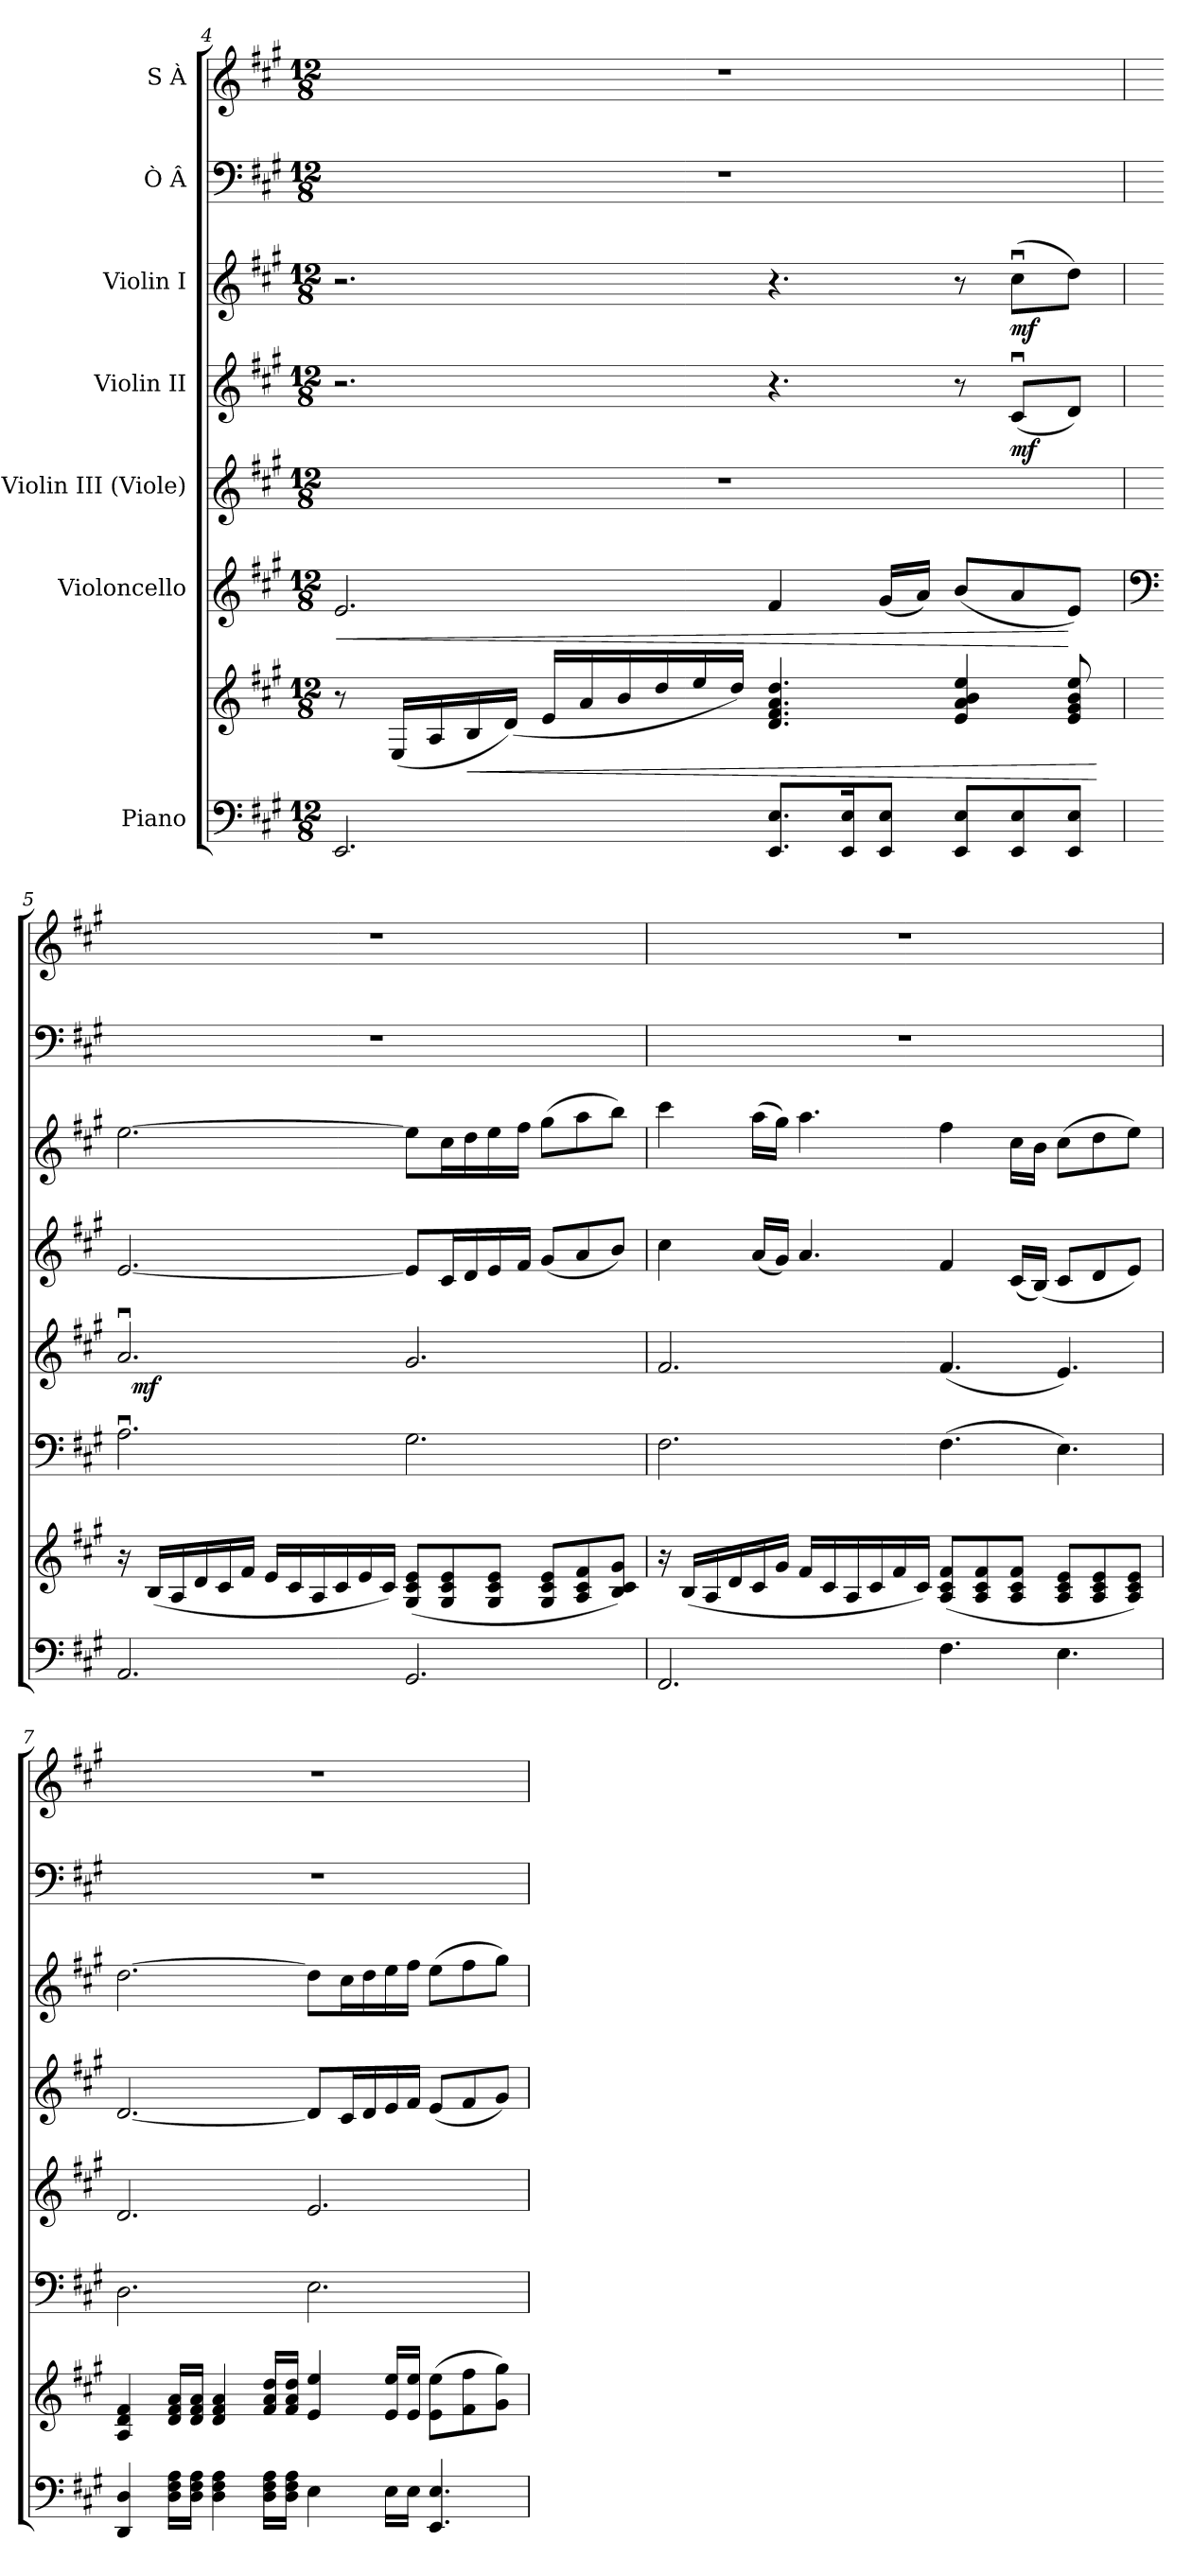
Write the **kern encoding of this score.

**kern	**kern	**dynam	**kern	**dynam	**kern	**dynam	**kern	**dynam	**kern	**dynam	**kern	**kern
*part7	*part7	*part7	*part6	*part6	*part5	*part5	*part4	*part4	*part3	*part3	*part2	*part1
*staff8	*staff7	*staff7/8	*staff6	*staff6	*staff5	*staff5	*staff4	*staff4	*staff3	*staff3	*staff2	*staff1
*I"Piano	*	*	*I"Violoncello	*	*I"Violin III (Viole)	*	*I"Violin II	*	*I"Violin I	*	*I"Ò Â	*I"S À
*clefF4	*clefG2	*	*clefG2	*	*clefG2	*	*clefG2	*	*clefG2	*	*clefF4	*clefG2
*k[f#c#g#]	*k[f#c#g#]	*	*k[f#c#g#]	*	*k[f#c#g#]	*	*k[f#c#g#]	*	*k[f#c#g#]	*	*k[f#c#g#]	*k[f#c#g#]
*A:	*A:	*	*A:	*	*A:	*	*A:	*	*A:	*	*A:	*A:
*M12/8	*M12/8	*	*M12/8	*	*M12/8	*	*M12/8	*	*M12/8	*	*M12/8	*M12/8
=4	=4	=4	=4	=4	=4	=4	=4	=4	=4	=4	=4	=4
!	!	!	!	!LO:HP:b	!	!	!	!	!	!	!	!
2.EE/	8r	.	2.e/	<	1.r	.	2.r	.	2.r	.	1.r	1.r
.	(<16E/LL	.	.	.	.	.	.	.	.	.	.	.
.	16A/	.	.	.	.	.	.	.	.	.	.	.
!	!	!LO:HP:b	!	!	!	!	!	!	!	!	!	!
.	16B/	<	.	.	.	.	.	.	.	.	.	.
.	(<16d/JJ)	.	.	.	.	.	.	.	.	.	.	.
.	16e/LL	.	.	.	.	.	.	.	.	.	.	.
.	16a/	.	.	.	.	.	.	.	.	.	.	.
.	16b/	.	.	.	.	.	.	.	.	.	.	.
.	16dd/	.	.	.	.	.	.	.	.	.	.	.
.	16ee/	.	.	.	.	.	.	.	.	.	.	.
.	16dd/JJ)	.	.	.	.	.	.	.	.	.	.	.
8.EE/ 8.E/L	4.d/ 4.f#/ 4.a/ 4.dd/	.	4f#/	.	.	.	4.r	.	4.r	.	.	.
16EE/ 16E/k	.	.	.	.	.	.	.	.	.	.	.	.
8EE/ 8E/J	.	.	(<16g#/LL	.	.	.	.	.	.	.	.	.
.	.	.	16a/JJ)	.	.	.	.	.	.	.	.	.
8EE/ 8E/L	4e/ 4a/ 4b/ 4ee/	.	(<8b/L	.	.	.	8r	.	8r	.	.	.
!	!	!	!	!	!	!	!	!LO:DY:b	!	!LO:DY:b	!	!
8EE/ 8E/	.	.	8a/	.	.	.	(<8c#u>/L	mf	(>8cc#u>\L	mf	.	.
8EE/ 8E/J	8e/ 8g#/ 8b/ 8ee/	.	8e/J)	[	.	.	8d/J)	.	8dd\J)	.	.	.
.	.	[	.	.	.	.	.	.	.	.	.	.
!!LO:PB:g=z
=5	=5	=5	=5	=5	=5	=5	=5	=5	=5	=5	=5	=5
*	*	*	*clefF4	*	*	*	*	*	*	*	*	*
*	*	*	*	*	*^	*	*	*	*	*	*	*
2.AA/	16r	.	2.Au>\	.	2.au>/	32ryy	.	[2.e/	.	[2.ee\	.	1.r	1.r
!	!	!	!	!	!	!	!LO:DY:b	!	!	!	!	!	!
.	.	.	.	.	.	1ryy	mf	.	.	.	.	.	.
.	(<16B/LL	.	.	.	.	.	.	.	.	.	.	.	.
.	16A/	.	.	.	.	.	.	.	.	.	.	.	.
.	16d/	.	.	.	.	.	.	.	.	.	.	.	.
.	16c#/	.	.	.	.	.	.	.	.	.	.	.	.
.	16f#/JJ	.	.	.	.	.	.	.	.	.	.	.	.
.	16e/LL	.	.	.	.	.	.	.	.	.	.	.	.
.	16c#/	.	.	.	.	.	.	.	.	.	.	.	.
.	16A/	.	.	.	.	.	.	.	.	.	.	.	.
.	16c#/	.	.	.	.	.	.	.	.	.	.	.	.
.	16e/	.	.	.	.	.	.	.	.	.	.	.	.
.	16c#/JJ)	.	.	.	.	.	.	.	.	.	.	.	.
2.GG#/	(<8G#/ 8c#/ 8e/L	.	2.G#\	.	2.g#/	.	.	8e/L]	.	8ee\L]	.	.	.
.	8G#/ 8c#/ 8e/	.	.	.	.	.	.	16c#/L	.	16cc#\L	.	.	.
.	.	.	.	.	.	.	.	16d/	.	16dd\	.	.	.
.	8G#/ 8c#/ 8e/J	.	.	.	.	.	.	16e/	.	16ee\	.	.	.
.	.	.	.	.	.	4...ryy	.	.	.	.	.	.	.
.	.	.	.	.	.	.	.	16f#/JJ	.	16ff#\JJ	.	.	.
.	8G#/ 8c#/ 8e/L	.	.	.	.	.	.	(<8g#/L	.	(>8gg#\L	.	.	.
.	8A/ 8c#/ 8f#/	.	.	.	.	.	.	8a/	.	8aa\	.	.	.
.	8B/ 8c#/ 8g#/J)	.	.	.	.	.	.	8b/J)	.	8bb\J)	.	.	.
*	*	*	*	*	*v	*v	*	*	*	*	*	*	*
=6	=6	=6	=6	=6	=6	=6	=6	=6	=6	=6	=6	=6
2.FF#/	16r	.	2.F#\	.	2.f#/	.	4cc#\	.	4ccc#\	.	1.r	1.r
.	(<16B/LL	.	.	.	.	.	.	.	.	.	.	.
.	16A/	.	.	.	.	.	.	.	.	.	.	.
.	16d/	.	.	.	.	.	.	.	.	.	.	.
.	16c#/	.	.	.	.	.	(<16a/LL	.	(>16aa\LL	.	.	.
.	16g#/JJ	.	.	.	.	.	16g#/JJ)	.	16gg#\JJ)	.	.	.
.	16f#/LL	.	.	.	.	.	4.a/	.	4.aa\	.	.	.
.	16c#/	.	.	.	.	.	.	.	.	.	.	.
.	16A/	.	.	.	.	.	.	.	.	.	.	.
.	16c#/	.	.	.	.	.	.	.	.	.	.	.
.	16f#/	.	.	.	.	.	.	.	.	.	.	.
.	16c#/JJ)	.	.	.	.	.	.	.	.	.	.	.
4.F#\	(<8A/ 8c#/ 8f#/L	.	(>4.F#\	.	(<4.f#/	.	4f#/	.	4ff#\	.	.	.
.	8A/ 8c#/ 8f#/	.	.	.	.	.	.	.	.	.	.	.
.	8A/ 8c#/ 8f#/J	.	.	.	.	.	(<16c#/LL	.	(>16cc#\LL	.	.	.
.	.	.	.	.	.	.	(<16B/JJ)	.	16b\JJ	.	.	.
4.E\	8A/ 8c#/ 8e/L	.	4.E\)	.	4.e/)	.	8c#/L	.	(>8cc#\L	.	.	.
.	8A/ 8c#/ 8e/	.	.	.	.	.	8d/	.	8dd\	.	.	.
.	8A/ 8c#/ 8e/J)	.	.	.	.	.	8e/J)	.	8ee\J)	.	.	.
!!LO:PB:g=z
=7	=7	=7	=7	=7	=7	=7	=7	=7	=7	=7	=7	=7
4DD/ 4D/	4A/ 4d/ 4f#/	.	2.D\	.	2.d/	.	[2.d/	.	[2.dd\	.	1.r	1.r
16D\ 16F#\ 16A\LL	16d/ 16f#/ 16a/LL	.	.	.	.	.	.	.	.	.	.	.
16D\ 16F#\ 16A\JJ	16d/ 16f#/ 16a/JJ	.	.	.	.	.	.	.	.	.	.	.
4D\ 4F#\ 4A\	4d/ 4f#/ 4a/	.	.	.	.	.	.	.	.	.	.	.
16D\ 16F#\ 16A\LL	16f#/ 16a/ 16dd/LL	.	.	.	.	.	.	.	.	.	.	.
16D\ 16F#\ 16A\JJ	16f#/ 16a/ 16dd/JJ	.	.	.	.	.	.	.	.	.	.	.
4E\	4e/ 4ee/	.	2.E\	.	2.e/	.	8d/L]	.	8dd\L]	.	.	.
.	.	.	.	.	.	.	16c#/L	.	16cc#\L	.	.	.
.	.	.	.	.	.	.	16d/	.	16dd\	.	.	.
16E\LL	16e/ 16ee/LL	.	.	.	.	.	16e/	.	16ee\	.	.	.
16E\JJ	16e/ 16ee/JJ	.	.	.	.	.	16f#/JJ	.	16ff#\JJ	.	.	.
4.EE/ 4.E/	(>8e\ 8ee\L	.	.	.	.	.	(<8e/L	.	(>8ee\L	.	.	.
.	8f#\ 8ff#\	.	.	.	.	.	8f#/	.	8ff#\	.	.	.
.	8g#\ 8gg#\J)	.	.	.	.	.	8g#/J)	.	8gg#\J)	.	.	.
=	=	=	=	=	=	=	=	=	=	=	=	=
*-	*-	*-	*-	*-	*-	*-	*-	*-	*-	*-	*-	*-
